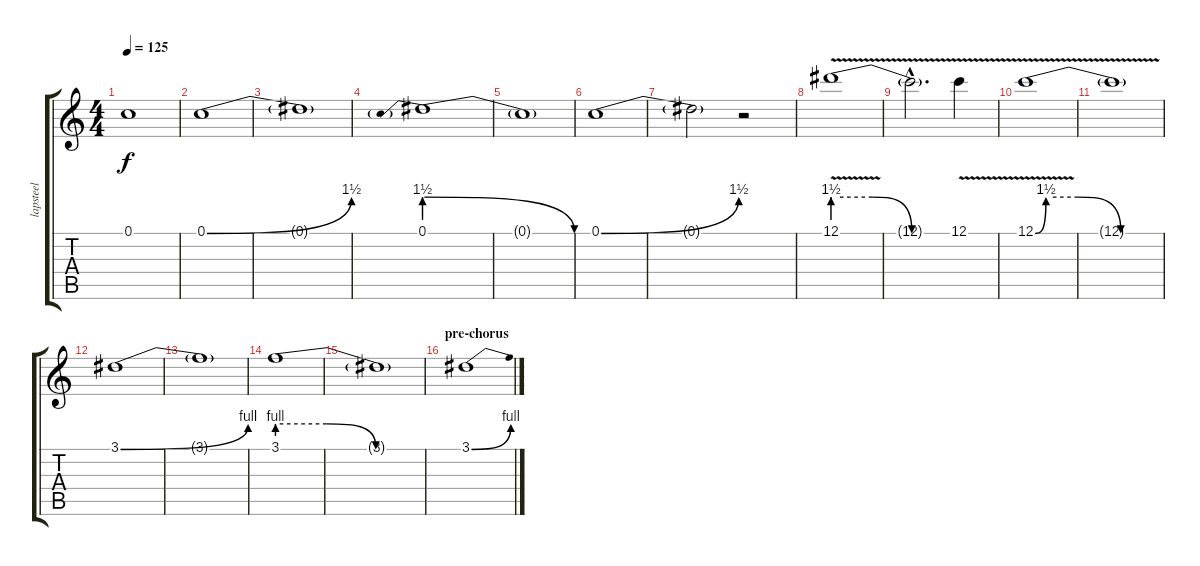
\track ("lapsteel" "lapsteel") {instrument distortionguitar}
\staff {score tabs}
\tuning (C4 G3 Eb3 Bb2 F2 C2) {hide}
\ts (4 4)
\tempo 125
\clef g2
\ks c
0.1{t}.1{dy f} |
0.1{be (bend 0 0 60 6)}.1 |
0.1{t}.1 |
0.1{be (prebendrelease 0 6 60 0)}.1 |
0.1{t}.1 |
0.1{be (bend 0 0 60 6)}.1 |
0.1{t}.2 r.2 |
\section ("" "")
12.1{be (custom 0 6 20 6 40 0 60 0) v}.1 |
12.1{hac t}.2{d} 12.1{v}.4 |
12.1{be (custom 0 0 5 6 20 6 40 0 60 0) v}.1 |
12.1{t}.1 |
3.1{be (bend 0 0 60 4)}.1 |
3.1{t}.1 |
3.1{be (custom 0 4 20 4 40 0 60 0)}.1 |
3.1{t}.1 |
\section ("" "pre-chorus")
3.1{be (bend 0 0 60 4)}.1
